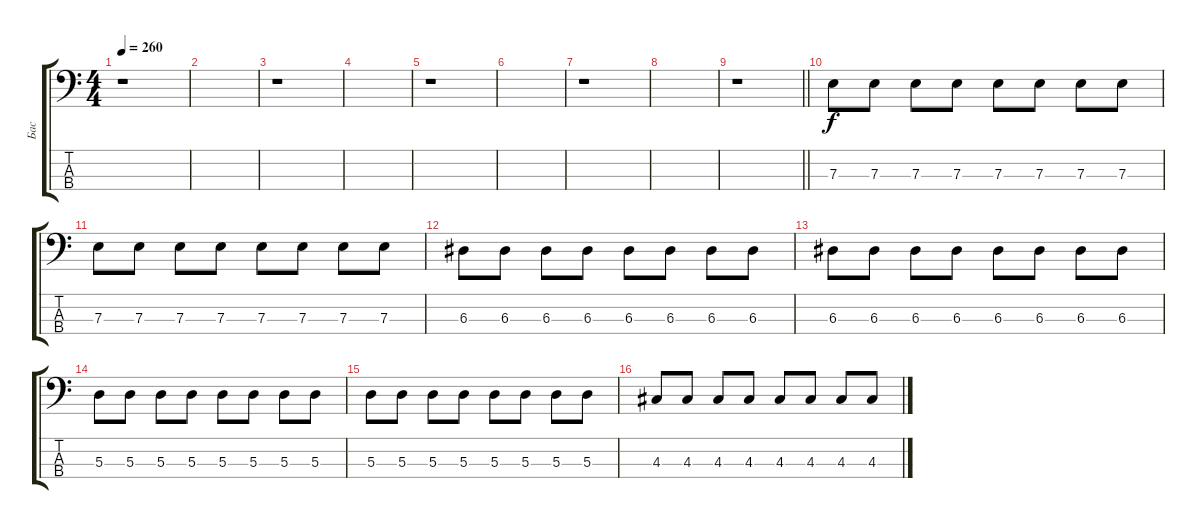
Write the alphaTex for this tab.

\track ("Бас" "Бас") {instrument electricbasspick}
\staff {score tabs}
\tuning (G2 D2 A1 E1) {hide}
\ts (4 4)
\tempo 260
\clef f4
\ks c
r.1{dy f} |
|
r.1 |
|
r.1 |
|
r.1 |
|
\barLineRight lightlight
r.1 |
7.3.8 7.3.8 7.3.8 7.3.8 7.3.8 7.3.8 7.3.8 7.3.8 |
7.3.8 7.3.8 7.3.8 7.3.8 7.3.8 7.3.8 7.3.8 7.3.8 |
6.3.8 6.3.8 6.3.8 6.3.8 6.3.8 6.3.8 6.3.8 6.3.8 |
6.3.8 6.3.8 6.3.8 6.3.8 6.3.8 6.3.8 6.3.8 6.3.8 |
5.3.8 5.3.8 5.3.8 5.3.8 5.3.8 5.3.8 5.3.8 5.3.8 |
5.3.8 5.3.8 5.3.8 5.3.8 5.3.8 5.3.8 5.3.8 5.3.8 |
4.3.8 4.3.8 4.3.8 4.3.8 4.3.8 4.3.8 4.3.8 4.3.8
